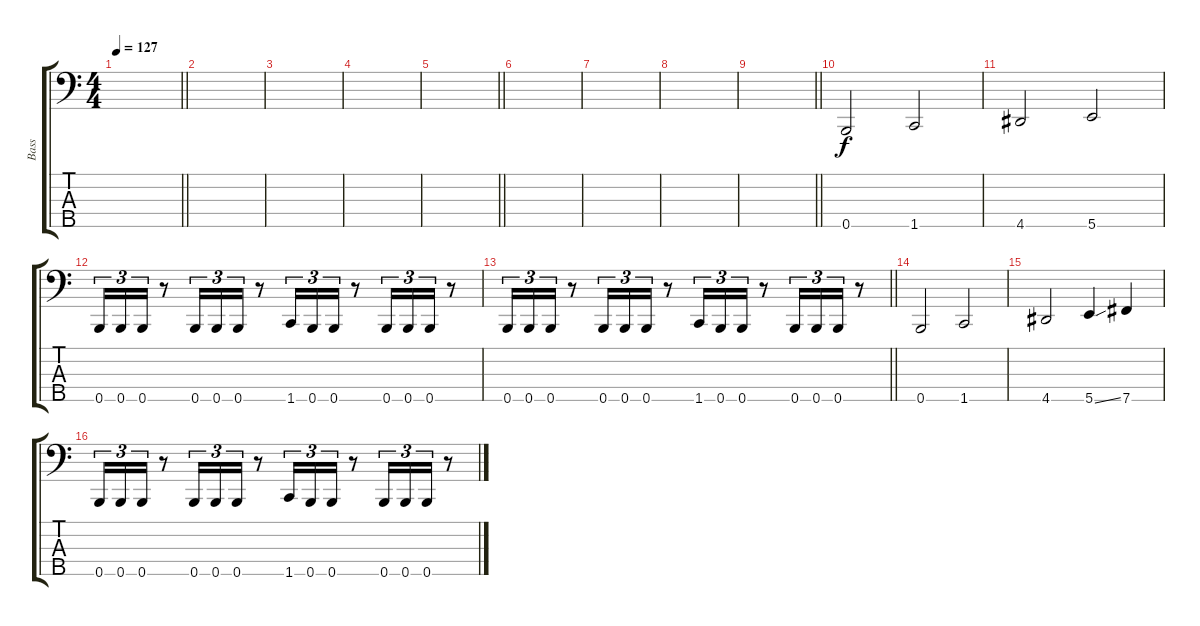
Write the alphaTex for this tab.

\track ("Bass" "Bass") {instrument electricbassfinger}
\staff {score tabs}
\tuning (G2 D2 A1 E1 B0) {hide}
\ts (4 4)
\tempo 127
\clef f4
\barLineRight lightlight
\ks c
|
\section ("" "")
|
|
|
\barLineRight lightlight
|
|
|
|
\barLineRight lightlight
|
\section ("" "")
0.5.2 1.5.2 |
4.5.2 5.5.2 |
0.5.16{tu (3 2)} 0.5.16{tu (3 2)} 0.5.16{tu (3 2)} r.8 0.5.16{tu (3 2)} 0.5.16{tu (3 2)} 0.5.16{tu (3 2)} r.8 1.5.16{tu (3 2)} 0.5.16{tu (3 2)} 0.5.16{tu (3 2)} r.8 0.5.16{tu (3 2)} 0.5.16{tu (3 2)} 0.5.16{tu (3 2)} r.8 |
\barLineRight lightlight
0.5.16{tu (3 2)} 0.5.16{tu (3 2)} 0.5.16{tu (3 2)} r.8 0.5.16{tu (3 2)} 0.5.16{tu (3 2)} 0.5.16{tu (3 2)} r.8 1.5.16{tu (3 2)} 0.5.16{tu (3 2)} 0.5.16{tu (3 2)} r.8 0.5.16{tu (3 2)} 0.5.16{tu (3 2)} 0.5.16{tu (3 2)} r.8 |
0.5.2 1.5.2 |
4.5.2 5.5{ss}.4 7.5.4 |
0.5.16{tu (3 2)} 0.5.16{tu (3 2)} 0.5.16{tu (3 2)} r.8 0.5.16{tu (3 2)} 0.5.16{tu (3 2)} 0.5.16{tu (3 2)} r.8 1.5.16{tu (3 2)} 0.5.16{tu (3 2)} 0.5.16{tu (3 2)} r.8 0.5.16{tu (3 2)} 0.5.16{tu (3 2)} 0.5.16{tu (3 2)} r.8
